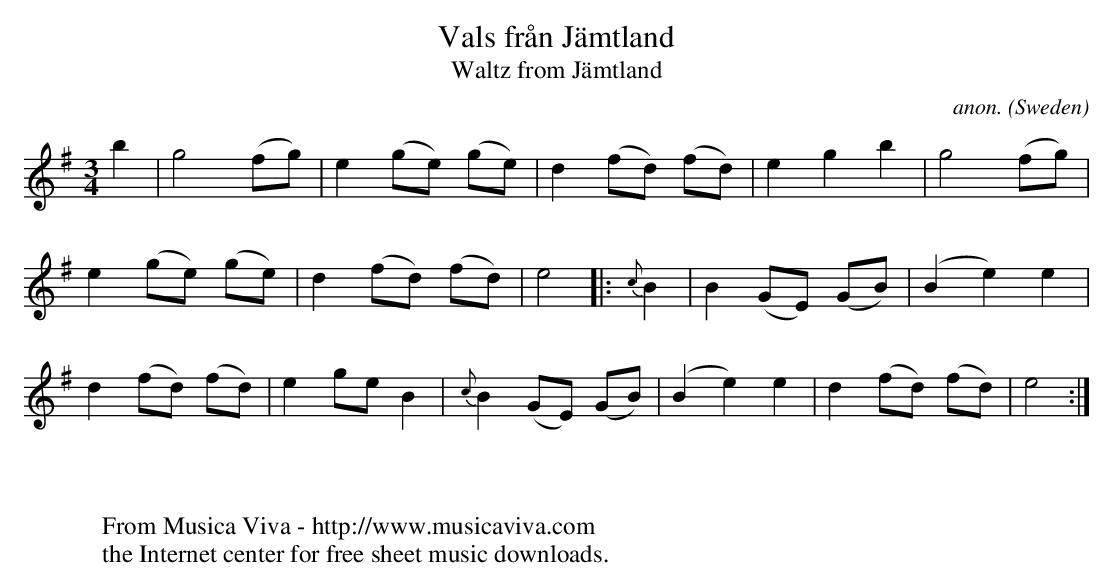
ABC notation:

X:1
T:Vals fr\aan J\"amtland
T:Waltz from J\"amtland
C:anon.
O:Sweden
M:3/4
L:1/8
K:Em
b2|g4(fg)|e2(ge) (ge)|d2 (fd) (fd)|e2g2b2|g4(fg)|
e2(ge) (ge)|d2 (fd) (fd)|e4|:{c}B2|B2 (GE) (GB)|(B2e2) e2|
d2 (fd) (fd)|e2 ge B2|{c}B2 (GE) (GB)|(B2e2) e2|d2 (fd) (fd)|e4:|
W:
W:
W:  From Musica Viva - http://www.musicaviva.com
W:  the Internet center for free sheet music downloads.
